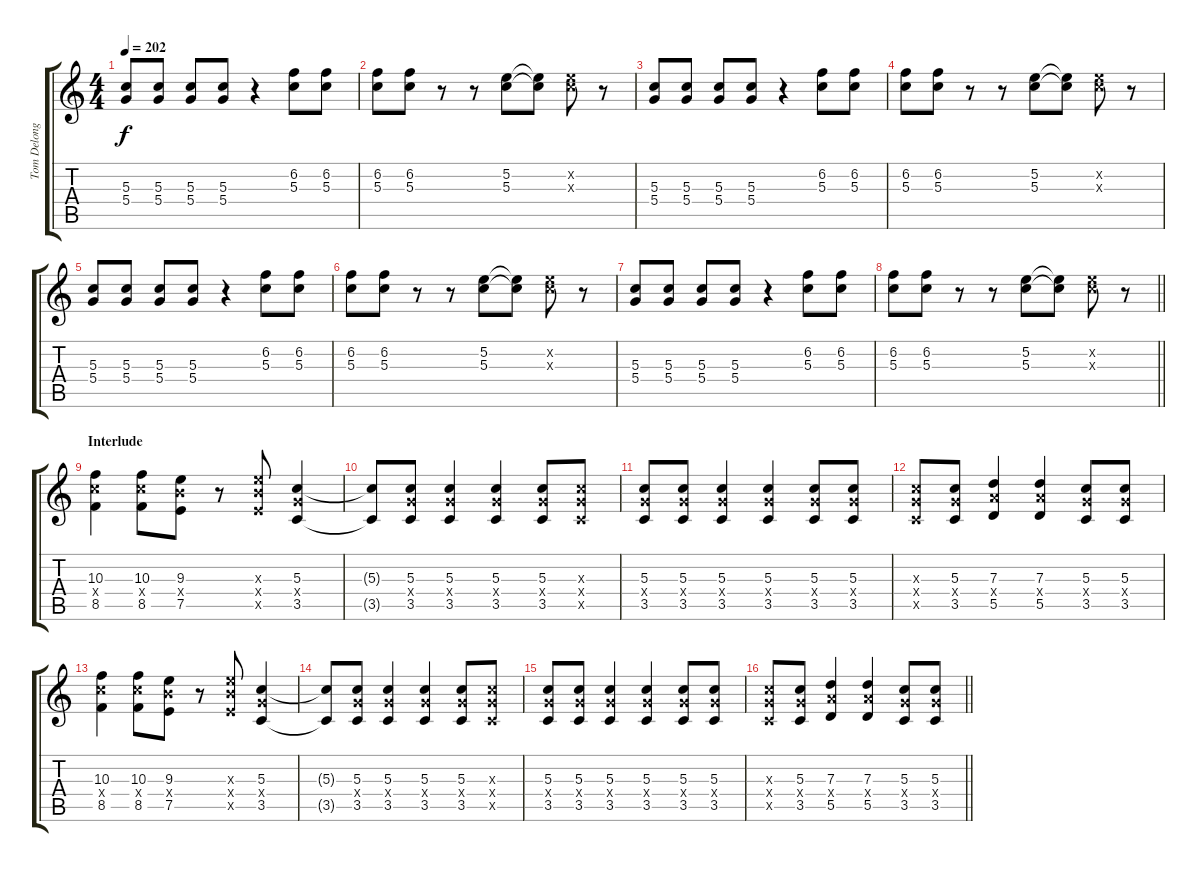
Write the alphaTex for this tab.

\track ("Tom Delonge - Guitar" "Tom Delong") {instrument distortionguitar}
\staff {score tabs}
\tuning (E4 B3 G3 D3 A2 E2) {hide}
\ts (4 4)
\tempo 202
\clef g2
\ks c
(5.3 5.4).8{dy f} (5.3 5.4).8 (5.3 5.4).8 (5.3 5.4).8 r.4 (6.2 5.3).8 (6.2 5.3).8 |
(6.2 5.3).8 (6.2 5.3).8 r.8 r.8 (5.2 5.3).8 (5.2{t} 5.3{t}).8 (5.2{x} 5.3{x}).8 r.8 |
(5.3 5.4).8 (5.3 5.4).8 (5.3 5.4).8 (5.3 5.4).8 r.4 (6.2 5.3).8 (6.2 5.3).8 |
(6.2 5.3).8 (6.2 5.3).8 r.8 r.8 (5.2 5.3).8 (5.2{t} 5.3{t}).8 (5.2{x} 5.3{x}).8 r.8 |
(5.3 5.4).8 (5.3 5.4).8 (5.3 5.4).8 (5.3 5.4).8 r.4 (6.2 5.3).8 (6.2 5.3).8 |
(6.2 5.3).8 (6.2 5.3).8 r.8 r.8 (5.2 5.3).8 (5.2{t} 5.3{t}).8 (5.2{x} 5.3{x}).8 r.8 |
(5.3 5.4).8 (5.3 5.4).8 (5.3 5.4).8 (5.3 5.4).8 r.4 (6.2 5.3).8 (6.2 5.3).8 |
\barLineRight lightlight
(6.2 5.3).8 (6.2 5.3).8 r.8 r.8 (5.2 5.3).8 (5.2{t} 5.3{t}).8 (5.2{x} 5.3{x}).8 r.8 |
\section ("" "Interlude")
(10.3 10.4{x} 8.5).4 (10.3 10.4{x} 8.5).8 (9.3 9.4{x} 7.5).8 r.8 (9.3{x} 9.4{x} 7.5{x}).8 (5.3 5.4{x} 3.5).4 |
(5.3{t} 3.5{t}).8 (5.3 5.4{x} 3.5).8 (5.3 5.4{x} 3.5).4 (5.3 5.4{x} 3.5).4 (5.3 5.4{x} 3.5).8 (5.3{x} 5.4{x} 3.5{x}).8 |
(5.3 5.4{x} 3.5).8 (5.3 5.4{x} 3.5).8 (5.3 5.4{x} 3.5).4 (5.3 5.4{x} 3.5).4 (5.3 5.4{x} 3.5).8 (5.3 5.4{x} 3.5).8 |
(5.3{x} 5.4{x} 3.5{x}).8 (5.3 5.4{x} 3.5).8 (7.3 7.4{x} 5.5).4 (7.3 7.4{x} 5.5).4 (5.3 5.4{x} 3.5).8 (5.3 5.4{x} 3.5).8 |
(10.3 10.4{x} 8.5).4 (10.3 10.4{x} 8.5).8 (9.3 9.4{x} 7.5).8 r.8 (9.3{x} 9.4{x} 7.5{x}).8 (5.3 5.4{x} 3.5).4 |
(5.3{t} 3.5{t}).8 (5.3 5.4{x} 3.5).8 (5.3 5.4{x} 3.5).4 (5.3 5.4{x} 3.5).4 (5.3 5.4{x} 3.5).8 (5.3{x} 5.4{x} 3.5{x}).8 |
(5.3 5.4{x} 3.5).8 (5.3 5.4{x} 3.5).8 (5.3 5.4{x} 3.5).4 (5.3 5.4{x} 3.5).4 (5.3 5.4{x} 3.5).8 (5.3 5.4{x} 3.5).8 |
\barLineRight lightlight
(5.3{x} 5.4{x} 3.5{x}).8 (5.3 5.4{x} 3.5).8 (7.3 7.4{x} 5.5).4 (7.3 7.4{x} 5.5).4 (5.3 5.4{x} 3.5).8 (5.3 5.4{x} 3.5).8
